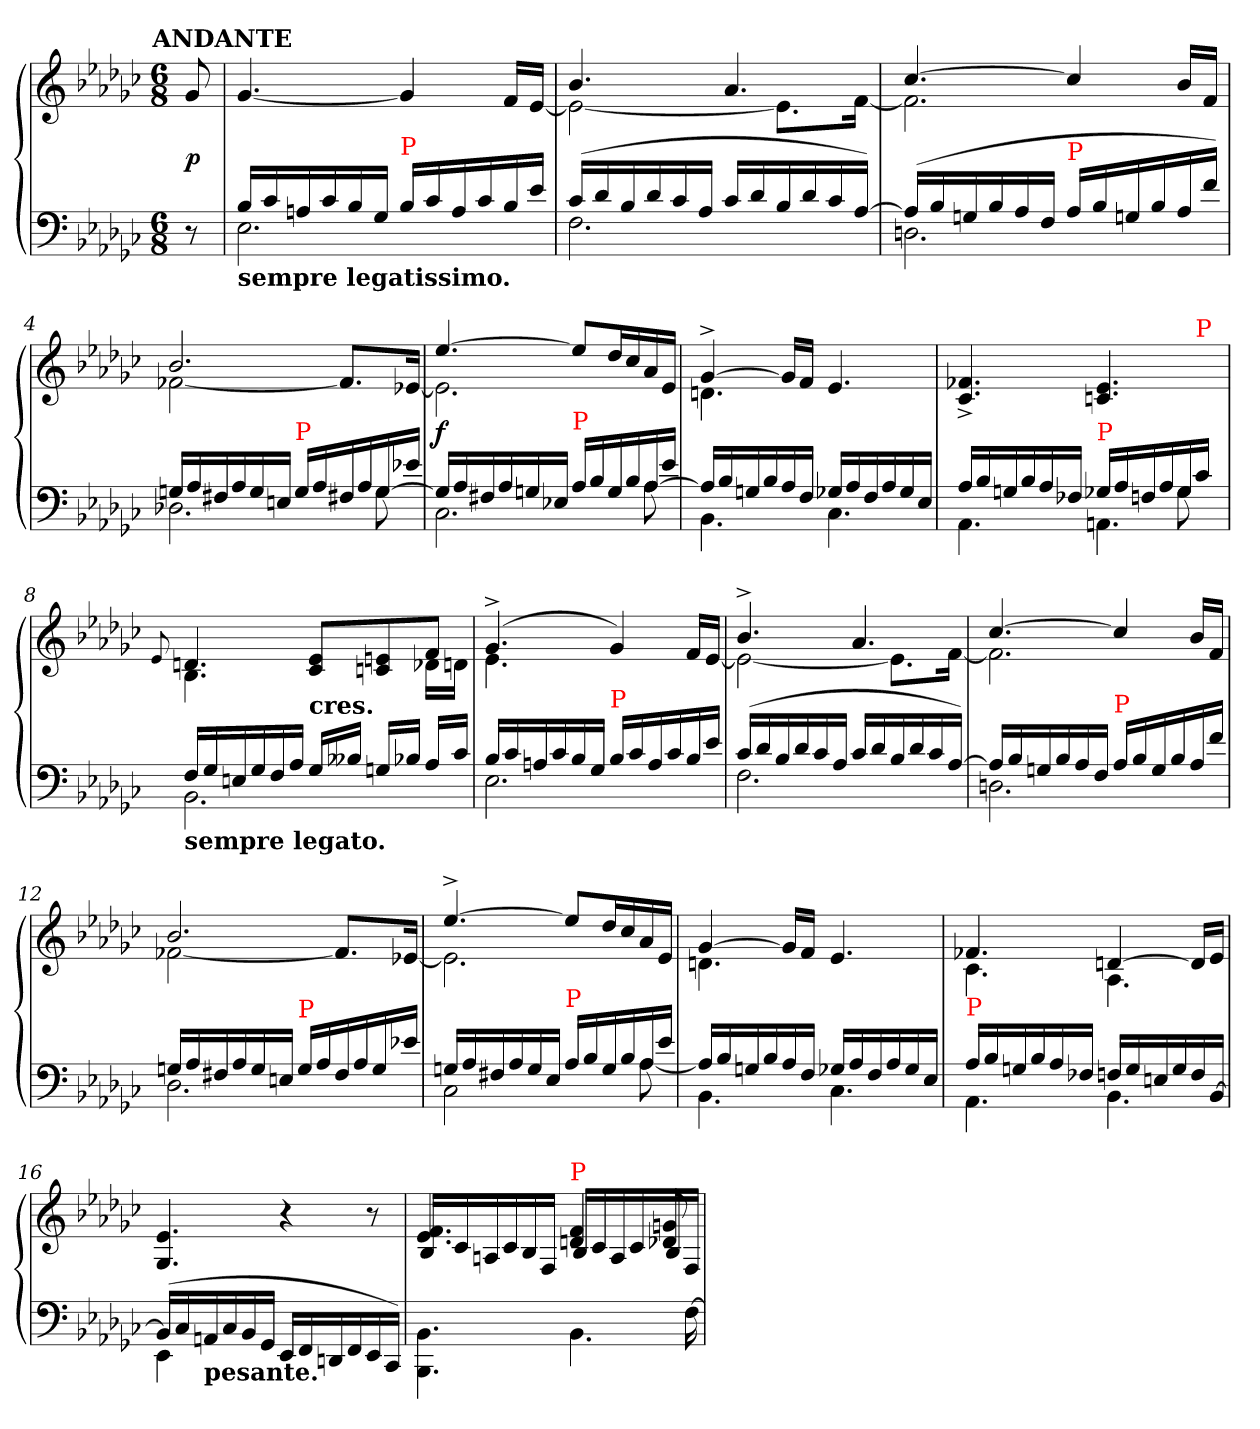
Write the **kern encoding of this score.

**kern	**kern	**dynam
*part1	*part1	*part1
*staff2	*staff1	*staff1/2
*clefF4	*clefG2	*
*k[b-e-a-d-g-c-]	*k[b-e-a-d-g-c-]	*
*e-:	*e-:	*
!!LO:TX:omd:t=ANDANTE
*M6/8	*M6/8	*
*MM103	*MM103	*
=	=	=
8r	8g-	p
=1	=1	=1
*^	*	*
!LO:TX:b:B:t=sempre legatissimo.	!	!	!
16B-LL	2.E-	[4.g-	.
16c-	.	.	.
16An	.	.	.
16c-	.	.	.
16B-	.	.	.
16G-JJ	.	.	.
!LO:TX:a:color=red:t=P	!	!	!
16B-/LL	.	4g-]	.
16c-	.	.	.
16A	.	.	.
16c-	.	.	.
16B-	.	16fLL	.
16e-\JJ	.	[16e-/JJ	.
=2	=2	=2	=2
*	*	*^	*
(<16c-LL	2.F	4.b-	2e-_	.
16d-	.	.	.	.
16B-	.	.	.	.
16d-	.	.	.	.
16c-	.	.	.	.
16A-JJ	.	.	.	.
16c-LL	.	4.a-	.	.
16d-	.	.	.	.
16B-	.	.	8.e-L]	.
16d-	.	.	.	.
16c-	.	.	.	.
[16A-JJ)	.	.	[16fJk	.
=3	=3	=3	=3	=3
(<16A-LL]	2.Dn	[4.cc-	2.f]	.
16B-	.	.	.	.
16Gn	.	.	.	.
16B-	.	.	.	.
16A-	.	.	.	.
16FJJ	.	.	.	.
!LO:TX:a:color=red:t=P	!	!	!	!
16A-/LL	.	4cc-]	.	.
16B-	.	.	.	.
16Gn	.	.	.	.
16B-	.	.	.	.
16A-	.	16b-LL	.	.
16f\JJ)	.	16fJJ	.	.
=4	=4	=4	=4	=4
*	*^	*	*	*
16GnLL	2.D-X	4.ryy	2.b-	[2f-X	.
16A-	.	.	.	.	.
16F#X	.	.	.	.	.
16A-	.	.	.	.	.
16G	.	.	.	.	.
16EnJJ	.	.	.	.	.
!LO:TX:a:color=red:t=P	!	!	!	!	!
16G/LL	.	4ryy	.	.	.
16A-	.	.	.	.	.
16F#X	.	.	.	8.f-/L]	.
16A-	.	.	.	.	.
16G	.	[8G\	.	.	.
16e-XJJ	.	.	.	[16e-XJk	.
=5	=5	=5	=5	=5	=5
16GnLL]	2.C-	4.ryy	[4.ee-	2.e-]	f
16A-	.	.	.	.	.
16F#X	.	.	.	.	.
16A-	.	.	.	.	.
16G	.	.	.	.	.
16E-XJJ	.	.	.	.	.
!LO:TX:a:color=red:t=P	!	!	!	!	!
16A-/LL	.	4ryy	8ee-L]	.	.
16B-	.	.	.	.	.
16G	.	.	16dd-L	.	.
16B-	.	.	16cc-	.	.
16A-	.	[8A-\	16a-	.	.
16e-\JJ	.	.	16e-JJ	.	.
*	*v	*v	*	*	*
=6	=6	=6	=6	=6
16A-LL]	4.BB-	[4g-^	4.dn	.
16B-	.	.	.	.
16Gn	.	.	.	.
16B-	.	.	.	.
16A-	.	16g-LL]	.	.
16FJJ	.	16fJJ	.	.
16G-XLL	4.C-	4.e-	4.ryy	.
16A-	.	.	.	.
16F	.	.	.	.
16A-	.	.	.	.
16G-	.	.	.	.
16E-JJ	.	.	.	.
=7	=7	=7	=7	=7
*	*^	*	*	*
16A-LL	4.AA-	4.ryy	4.f-X^> 4.c-^>	2ryy	.
16B-	.	.	.	.	.
16Gn	.	.	.	.	.
16B-	.	.	.	.	.
16A-	.	.	.	.	.
16F-XJJ	.	.	.	.	.
!LO:TX:a:color=red:t=P	!	!	!	!	!
16G-X/LL	4.AAn	4ryy	4.e- 4.cn	.	.
16A-	.	.	.	.	.
16Fn	.	.	.	8.ryy	.
16A-	.	.	.	.	.
16G-	.	8G-\	.	.	.
!	!	!	!	!LO:TX:a:color=red:t=P	!
16c-\JJ	.	.	.	8ryy	.
16ryy	16ryy	16ryy	16ryy	.	.
*v	*v	*v	*	*	*
=8	=8	=8	=8
.	8qqe-/	.	.
*^	*	*	*
!LO:TX:b:B:t=sempre legato.	!	!	!	!
16FLL	2.BB-	4.dn	4.B-	.
16G-	.	.	.	.
16En	.	.	.	.
16G-	.	.	.	.
16F	.	.	.	.
16A-JJ	.	.	.	.
!	!	!LO:TX:c:B:t=cres.	!	!
16G-LL	.	8e- 8c-L	4ryy	.
16B--XJJ	.	.	.	.
16GnLL	.	8en 8cn	.	.
16B-XJJ	.	.	.	.
16A-LL	.	8fJ	16d-XLL	.
16c-JJ	.	.	16dnJJ	.
=9	=9	=9	=9	=9
16B-LL	2.E-	(4.g-^	4.e-	.
16c-	.	.	.	.
16An	.	.	.	.
16c-	.	.	.	.
16B-	.	.	.	.
16G-JJ	.	.	.	.
!LO:TX:a:color=red:t=P	!	!	!	!
16B-/LL	.	4g-)	4.ryy	.
16c-	.	.	.	.
16A	.	.	.	.
16c-	.	.	.	.
16B-	.	16fLL	.	.
16e-\JJ	.	[16e-JJ	.	.
=10	=10	=10	=10	=10
(<16c-LL	2.F	4.b-^	2e-_	.
16d-	.	.	.	.
16B-	.	.	.	.
16d-	.	.	.	.
16c-	.	.	.	.
16A-JJ	.	.	.	.
16c-LL	.	4.a-	.	.
16d-	.	.	.	.
16B-	.	.	8.e-L]	.
16d-	.	.	.	.
16c-	.	.	.	.
[16A-JJ)	.	.	[16fJk	.
=11	=11	=11	=11	=11
16A-LL]	2.Dn	[4.cc-	2.f]	.
16B-	.	.	.	.
16Gn	.	.	.	.
16B-	.	.	.	.
16A-	.	.	.	.
16FJJ	.	.	.	.
!LO:TX:a:color=red:t=P	!	!	!	!
16A-/LL	.	4cc-]	.	.
16B-	.	.	.	.
16G	.	.	.	.
16B-	.	.	.	.
16A-	.	16b-LL	.	.
16f\JJ	.	16fJJ	.	.
=12	=12	=12	=12	=12
16GnLL	2.D-	2.b-	[2f-X	.
16A-	.	.	.	.
16F#X	.	.	.	.
16A-	.	.	.	.
16G	.	.	.	.
16EnJJ	.	.	.	.
!LO:TX:a:color=red:t=P	!	!	!	!
16G/LL	.	.	.	.
16A-	.	.	.	.
16F#	.	.	8.f-/L]	.
16A-	.	.	.	.
16G	.	.	.	.
16e-XJJ	.	.	[16e-XJk	.
=13	=13	=13	=13	=13
16GnLL	2C-	[4.ee-^	2.e-]	.
16A-	.	.	.	.
16F#X	.	.	.	.
16A-	.	.	.	.
16G	.	.	.	.
16E-JJ	.	.	.	.
!LO:TX:a:color=red:t=P	!	!	!	!
16A-/LL	.	8ee-L]	.	.
16B-	.	.	.	.
16G	8ryy	16dd-L	.	.
16B-	.	16cc-	.	.
16A-	[8A-\	16a-	.	.
16e-\JJ	.	16e-JJ	.	.
=14	=14	=14	=14	=14
16A-LL]	4.BB-	[4g-	4.dn	.
16B-	.	.	.	.
16Gn	.	.	.	.
16B-	.	.	.	.
16A-	.	16g-LL]	.	.
16FJJ	.	16fJJ	.	.
16G-XLL	4.C-	4.e-	4.ryy	.
16A-	.	.	.	.
16F	.	.	.	.
16A-	.	.	.	.
16G-	.	.	.	.
16E-JJ	.	.	.	.
=15	=15	=15	=15	=15
!LO:TX:a:color=red:t=P	!	!	!	!
16A-LL	4.AA-	4.f-X	4.c-	.
16B-	.	.	.	.
16Gn	.	.	.	.
16B-	.	.	.	.
16A-	.	.	.	.
16F-XJJ	.	.	.	.
16FnLL	4.BB-	[4dn	4.A-	.
16G	.	.	.	.
16En	.	.	.	.
16G	.	.	.	.
16F	.	16dLL]	.	.
[16BB-JJ	.	16e-JJ	.	.
*	*	*v	*v	*
=16	=16	=16	=16
(>16BB-LL]	4EE-	4.e- 4.G-	.
16C-	.	.	.
!LO:TX:b:B:t=pesante.	!	!	!
16AAn	.	.	.
16C-	.	.	.
16BB-	8ryy	.	.
16GG-JJ	.	.	.
16EE-LL	4.ryy	4r	.
16FF	.	.	.
16DDn	.	.	.
16FF	.	.	.
16EE-	.	8r	.
16CC-JJ)	.	.	.
=17	=17	=17	=17
*	*	*^	*
4.ryy	4.BB-\ 4.BBB-\	4.f 4.e-	16B-/LL	.
.	.	.	16c-/	.
.	.	.	16An/	.
.	.	.	16c-/	.
.	.	.	16B-/	.
.	.	.	16F/JJ	.
!	!	!LO:TX:a:color=red:t=P	!	!
4ryy	4.BB-	4f 4dn	16B-/LL	.
.	.	.	16c-/	.
.	.	.	16A/	.
.	.	.	16c-/	.
16ryy	.	8gn 8d-X	16B-/	.
[16F\	.	.	16F/JJ	.
*v	*v	*	*	*
*	*v	*v	*
=	=	=
*-	*-	*-
